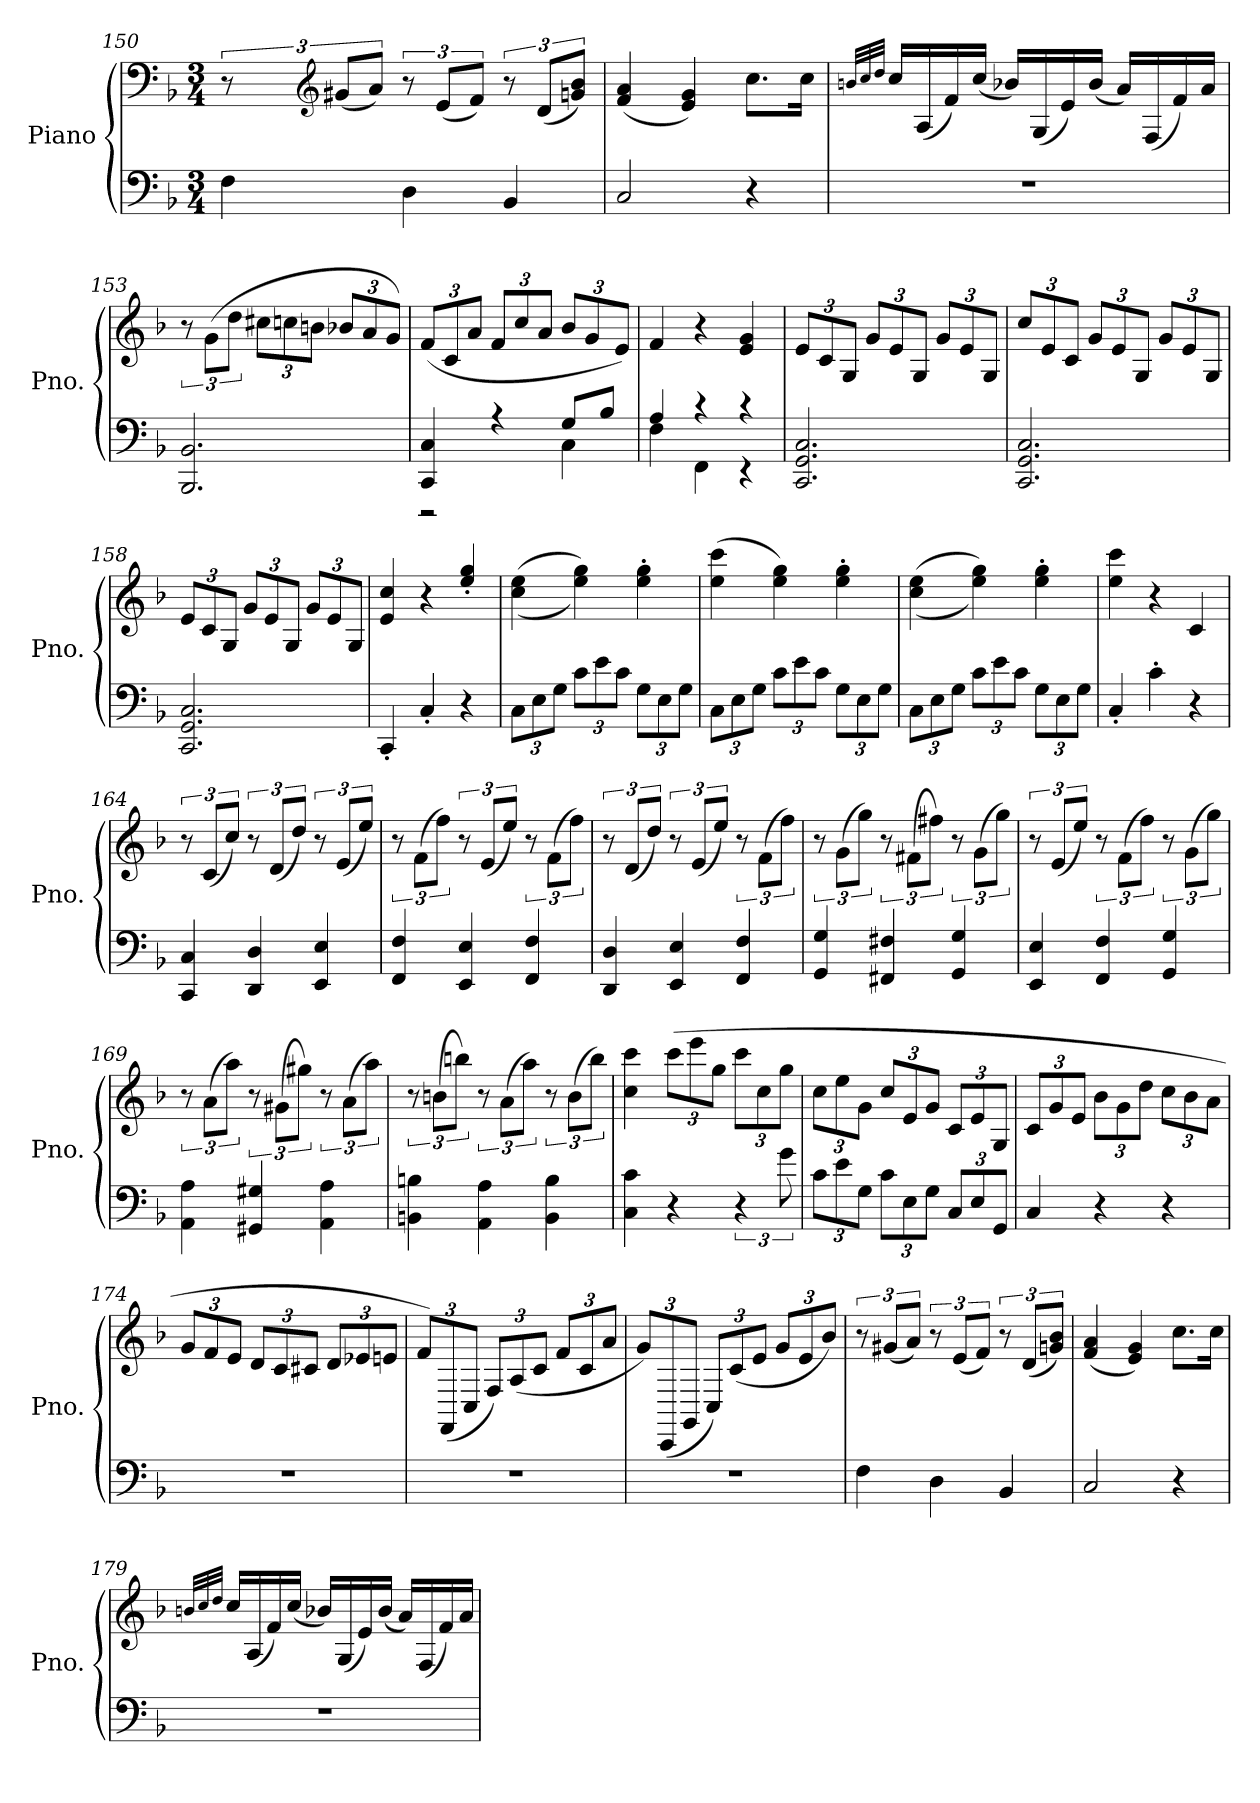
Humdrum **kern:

**kern	**kern
*part1	*part1
*staff2	*staff1
*I"Piano	*
*I'Pno.	*
!!LO:LB:g=z
*clefF4	*clefF4
*k[b-]	*k[b-]
*F:	*F:
*M3/4	*M3/4
=150	=150
4F\	12r
*	*clefG2
.	(<12g#X/L
.	12a/J)
4D\	12r
.	(<12e/L
.	12f/J)
4BB-/	12r
.	(<12d/L
.	12gn/ 12b-/J)
=151	=151
2C/	(<4f/ 4a/
.	4e/ 4g/)
4r	8.cc\L
.	16cc\Jk
=152	=152
.	32qbn/LLL
.	32qcc/
.	32qdd/JJJ
2.r	16cc/LL
.	(<16A/
.	16f/)
.	(<16cc/JJ
.	16b-X/LL)
.	(<16G/
.	16e/)
.	(<16b-/JJ
.	16a/LL)
.	(<16F/
.	16f/)
.	16a/JJ
=153	=153
2.BBB-/ 2.BB-/	12r
.	(>12g\L
.	12dd\J
*	*Xbrackettup
.	12cc#X\L
.	12ccn\
.	12bn\J
.	12b-X/L
.	12a/
.	12g/J)
!!LO:LB:g=z
=154	=154
*^	*
4CC/ 4C/	2r	(<12f/L
.	.	12c/
.	.	12a/J
4r	.	12f/L
.	.	12cc/
.	.	12a/J
8G/L	4C\	12b-/L
.	.	12g/
8B-/J	.	.
.	.	12e/J)
=155	=155	=155
4A/	4F\	4f/
4r	4FF\	4r
4r	4r	4e/ 4g/
*v	*v	*
=156	=156
2.CC/ 2.GG/ 2.C/	12e/L
.	12c/
.	12G/J
.	12g/L
.	12e/
.	12G/J
.	12g/L
.	12e/
.	12G/J
=157	=157
2.CC/ 2.GG/ 2.C/	12cc/L
.	12e/
.	12c/J
.	12g/L
.	12e/
.	12G/J
.	12g/L
.	12e/
.	12G/J
=158	=158
2.CC/ 2.GG/ 2.C/	12e/L
.	12c/
.	12G/J
.	12g/L
.	12e/
.	12G/J
.	12g/L
.	12e/
.	12G/J
=159	=159
*	*^
4CC'/	4e/ 4cc/	2ryy
4C'/	4r	.
4r	4ee/' 4gg/'	4ryy
*	*v	*v
!!LO:PB:g=z
=160	=160
*Xbrackettup	*
12C\L	(>(>4cc\ 4ee\
12E\	.
12G\J	.
12c\L	4ee\ 4gg\))
12e\	.
12c\J	.
12G\L	4ee\' 4gg\'
12E\	.
12G\J	.
=161	=161
12C\L	(>4ee\ 4ccc\
12E\	.
12G\J	.
12c\L	4ee\ 4gg\)
12e\	.
12c\J	.
12G\L	4ee\' 4gg\'
12E\	.
12G\J	.
=162	=162
12C\L	(>(>4cc\ 4ee\
12E\	.
12G\J	.
12c\L	4ee\ 4gg\))
12e\	.
12c\J	.
12G\L	4ee\' 4gg\'
12E\	.
12G\J	.
=163	=163
4C'/	4ee\ 4ccc\
4c'\	4r
4r	4c/
=164	=164
*	*brackettup
4CC/ 4C/	12r
.	(<12c/L
.	12cc/J)
4DD/ 4D/	12r
.	(<12d/L
.	12dd/J)
4EE/ 4E/	12r
.	(<12e/L
.	12ee/J)
!!LO:LB:g=z
=165	=165
4FF/ 4F/	12r
.	(>12f\L
.	12ff\J)
4EE/ 4E/	12r
.	(<12e/L
.	12ee/J)
4FF/ 4F/	12r
.	(>12f\L
.	12ff\J)
=166	=166
4DD/ 4D/	12r
.	(<12d/L
.	12dd/J)
4EE/ 4E/	12r
.	(<12e/L
.	12ee/J)
4FF/ 4F/	12r
.	(>12f\L
.	12ff\J)
=167	=167
4GG/ 4G/	12r
.	(>12g\L
.	12gg\J)
4FF#X/ 4F#X/	12r
.	(>12f#X\L
.	12ff#X\J)
4GG/ 4G/	12r
.	(>12g\L
.	12gg\J)
=168	=168
4EE/ 4E/	12r
.	(<12e/L
.	12ee/J)
4FF/ 4F/	12r
.	(>12f\L
.	12ff\J)
4GG/ 4G/	12r
.	(>12g\L
.	12gg\J)
=169	=169
4AA\ 4A\	12r
.	(>12a\L
.	12aa\J)
4GG#X/ 4G#X/	12r
.	(>12g#X\L
.	12gg#X\J)
4AA\ 4A\	12r
.	(>12a\L
.	12aa\J)
!!LO:LB:g=z
=170	=170
4BBn\ 4Bn\	12r
.	(>12bn\L
.	12bbn\J)
4AA\ 4A\	12r
.	(>12a\L
.	12aa\J)
4BB\ 4B\	12r
.	(>12b\L
.	12bb\J)
=171	=171
4C\ 4c\	4cc\ 4ccc\
*	*Xbrackettup
4r	(>12ccc\L
.	12eee\
.	12gg\J
*brackettup	*
6r	12ccc\L
.	12cc\
12g\	12gg\J
=172	=172
*Xbrackettup	*
12c\L	12cc\L
12e\	12ee\
12G\J	12g\J
12c\L	12cc/L
12E\	12e/
12G\J	12g/J
12C/L	12c/L
12E/	12e/
12GG/J	12G/J
=173	=173
4C/	12c/L
.	12g/
.	12e/J
4r	12b-\L
.	12g\
.	12dd\J
4r	12cc\L
.	12b-\
.	12a\J
!!LO:LB:g=z
=174	=174
2.r	12g/L
.	12f/
.	12e/J
.	12d/L
.	12c/
.	12c#X/J
.	12d/L
.	12e-X/
.	12en/J
=175	=175
2.r	12f/L)
.	(<12FF/
.	12C/J
.	12F/L)
.	(<12A/
.	12c/J
.	12f/L
.	12c/
.	12a/J
=176	=176
2.r	12g/L)
.	(<12CC/
.	12GG/J
.	12C/L)
.	(<12c/
.	12e/J
.	12g/L
.	12e/
.	12b-/J)
=177	=177
*	*brackettup
4F\	12r
.	(<12g#X/L
.	12a/J)
4D\	12r
.	(<12e/L
.	12f/J)
4BB-/	12r
.	(<12d/L
.	12gn/ 12b-/J)
=178	=178
2C/	(<4f/ 4a/
.	4e/ 4g/)
4r	8.cc\L
.	16cc\Jk
!!LO:LB:g=z
=179	=179
.	32qbn/LLL
.	32qcc/
.	32qdd/JJJ
2.r	16cc/LL
.	(<16A/
.	16f/)
.	(<16cc/JJ
.	16b-X/LL)
.	(<16G/
.	16e/)
.	(<16b-/JJ
.	16a/LL)
.	(<16F/
.	16f/)
.	16a/JJ
=	=
*-	*-
